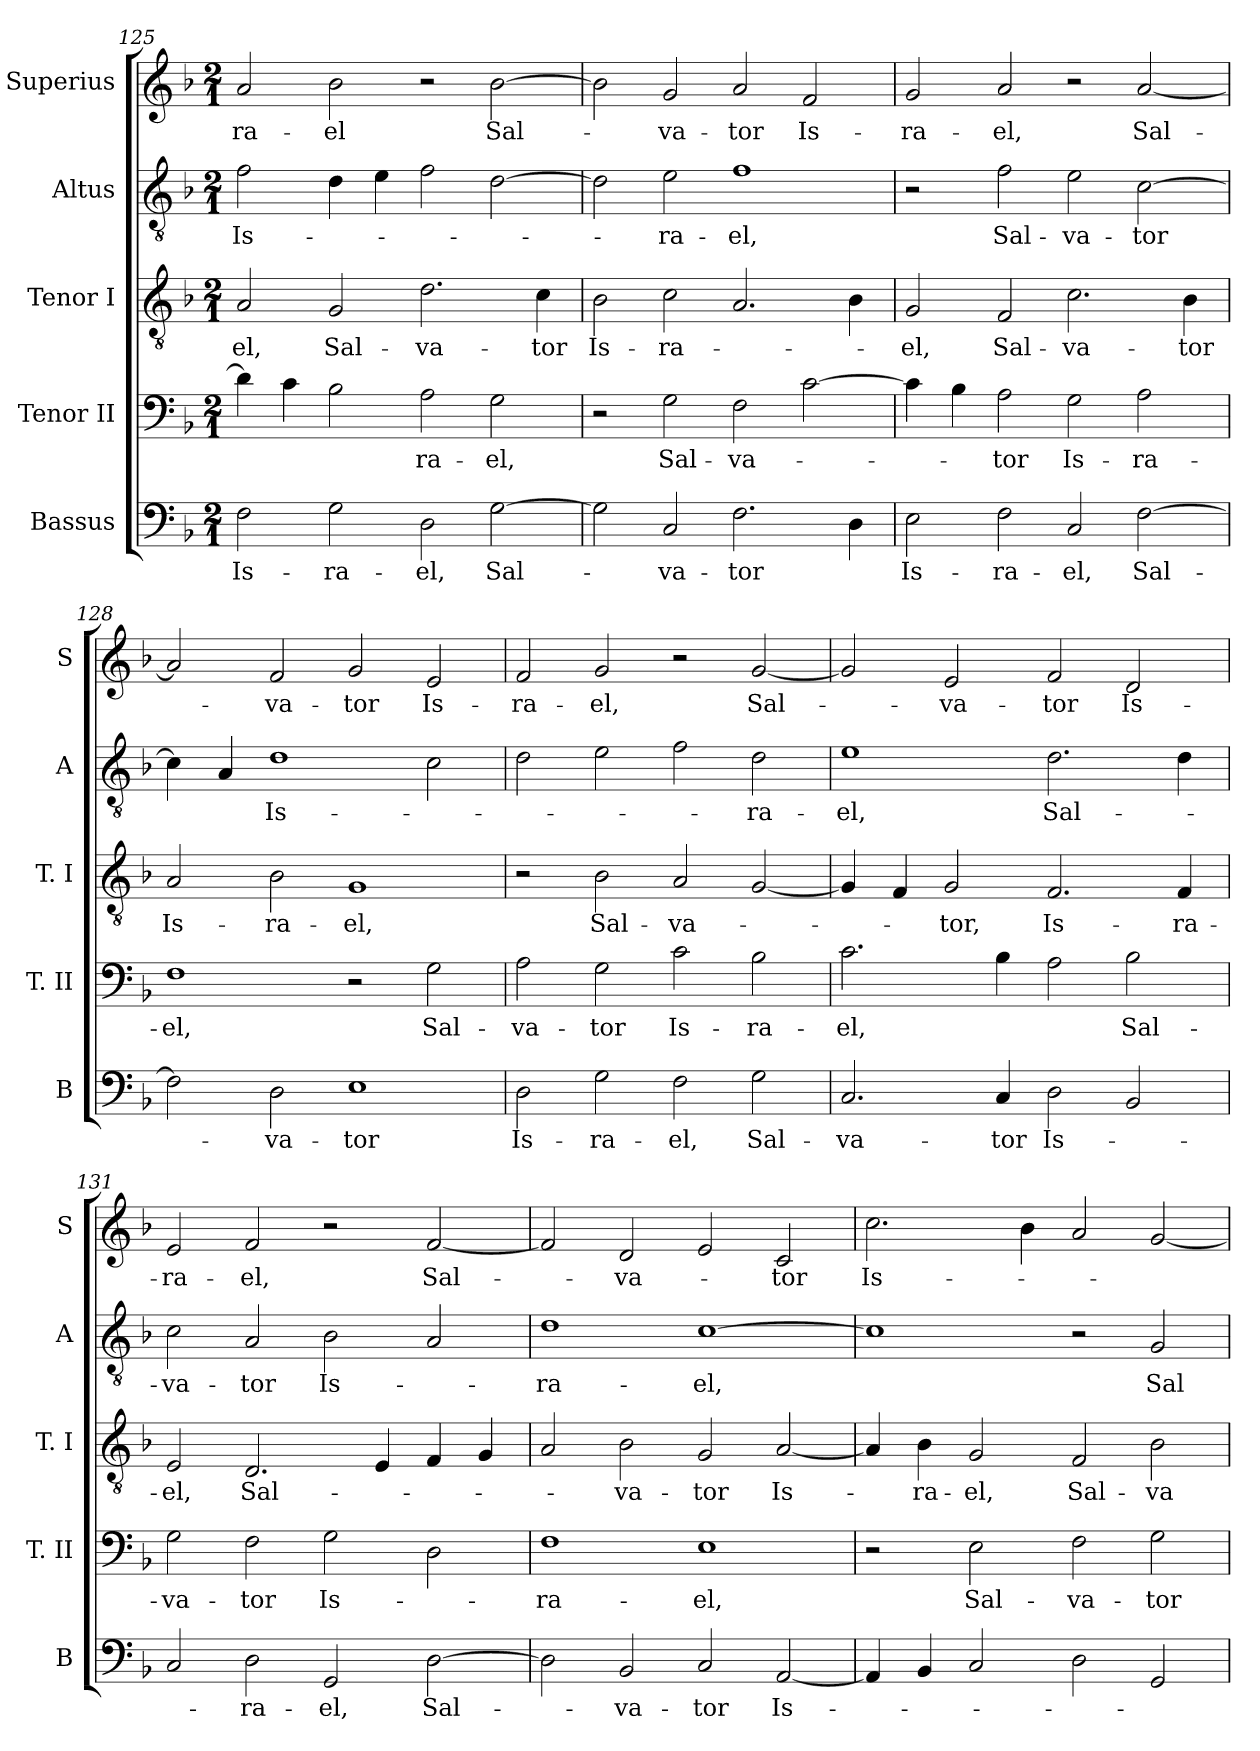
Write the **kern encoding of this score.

**kern	**text	**kern	**text	**kern	**text	**kern	**text	**kern	**text
*part5	*part5	*part4	*part4	*part3	*part3	*part2	*part2	*part1	*part1
*staff5	*staff5	*staff4	*staff4	*staff3	*staff3	*staff2	*staff2	*staff1	*staff1
*I"Bassus	*	*I"Tenor II	*	*I"Tenor I	*	*I"Altus	*	*I"Superius	*
*I'B	*	*I'T. II	*	*I'T. I	*	*I'A	*	*I'S	*
*clefF4	*	*clefF4	*	*clefGv2	*	*clefGv2	*	*clefG2	*
*k[b-]	*	*k[b-]	*	*k[b-]	*	*k[b-]	*	*k[b-]	*
*F:	*	*F:	*	*F:	*	*F:	*	*F:	*
*M2/1	*	*M2/1	*	*M2/1	*	*M2/1	*	*M2/1	*
=125	=125	=125	=125	=125	=125	=125	=125	=125	=125
2F	Is-	4d]	.	2A	-el,	2f	Is-	2a	-ra-
.	.	4c	.	.	.	.	.	.	.
2G	-ra-	2B-	.	2G	Sal-	4d	.	2b-	-el
.	.	.	.	.	.	4e	.	.	.
2D	-el,	2A	-ra-	2.d	-va-	2f	.	2r	.
[2G	Sal-	2G	-el,	.	.	[2d	.	[2b-	Sal-
.	.	.	.	4c	-tor	.	.	.	.
=126	=126	=126	=126	=126	=126	=126	=126	=126	=126
2G]	.	2r	.	2B-	Is-	2d]	.	2b-]	.
2C	-va-	2G	Sal-	2c	-ra-	2e	-ra-	2g	-va-
2.F	-tor	2F	-va-	2.A	.	1f	-el,	2a	-tor
.	.	[2c	.	.	.	.	.	2f	Is-
4D	.	.	.	4B-	.	.	.	.	.
=127	=127	=127	=127	=127	=127	=127	=127	=127	=127
2E	Is-	4c]	.	2G	-el,	2r	.	2g	-ra-
.	.	4B-	.	.	.	.	.	.	.
2F	-ra-	2A	-tor	2F	Sal-	2f	Sal-	2a	-el,
2C	-el,	2G	Is-	2.c	-va-	2e	-va-	2r	.
[2F	Sal-	2A	-ra-	.	.	[2c	-tor	[2a	Sal-
.	.	.	.	4B-	-tor	.	.	.	.
=128	=128	=128	=128	=128	=128	=128	=128	=128	=128
2F]	.	1F	-el,	2A	Is-	4c]	.	2a]	.
.	.	.	.	.	.	4A	.	.	.
2D	-va-	.	.	2B-	-ra-	1d	Is-	2f	-va-
1E	-tor	2r	.	1G	-el,	.	.	2g	-tor
.	.	2G	Sal-	.	.	2c	.	2e	Is-
=129	=129	=129	=129	=129	=129	=129	=129	=129	=129
2D	Is-	2A	-va-	2r	.	2d	.	2f	-ra-
2G	-ra-	2G	-tor	2B-	Sal-	2e	.	2g	-el,
2F	-el,	2c	Is-	2A	-va-	2f	.	2r	.
2G	Sal-	2B-	-ra-	[2G	.	2d	-ra-	[2g	Sal-
=130	=130	=130	=130	=130	=130	=130	=130	=130	=130
2.C	-va-	2.c	-el,	4G]	.	1e	-el,	2g]	.
.	.	.	.	4F	.	.	.	.	.
.	.	.	.	2G	-tor,	.	.	2e	-va-
4C	-tor	4B-	.	.	.	.	.	.	.
2D	Is-	2A	.	2.F	Is-	2.d	Sal-	2f	-tor
2BB-	.	2B-	Sal-	.	.	.	.	2d	Is-
.	.	.	.	4F	-ra-	4d	.	.	.
=131	=131	=131	=131	=131	=131	=131	=131	=131	=131
2C	.	2G	-va-	2E	-el,	2c	-va-	2e	-ra-
2D	-ra-	2F	-tor	2.D	Sal-	2A	-tor	2f	-el,
2GG	-el,	2G	Is-	.	.	2B-	Is-	2r	.
.	.	.	.	4E	.	.	.	.	.
[2D	Sal-	2D	.	4F	.	2A	.	[2f	Sal-
.	.	.	.	4G	.	.	.	.	.
=132	=132	=132	=132	=132	=132	=132	=132	=132	=132
2D]	.	1F	-ra-	2A	.	1d	-ra-	2f]	.
2BB-	-va-	.	.	2B-	-va-	.	.	2d	-va-
2C	-tor	1E	-el,	2G	-tor	[1c	-el,	2e	.
[2AA	Is-	.	.	[2A	Is-	.	.	2c	-tor
=133	=133	=133	=133	=133	=133	=133	=133	=133	=133
4AA]	.	2r	.	4A]	.	1c]	.	2.cc	Is-
4BB-	.	.	.	4B-	-ra-	.	.	.	.
2C	.	2E	Sal-	2G	-el,	.	.	.	.
.	.	.	.	.	.	.	.	4b-	.
2D	.	2F	-va-	2F	Sal-	2r	.	2a	.
2GG	.	2G	-tor	2B-	-va-	2G	Sal-	[2g	.
=	=	=	=	=	=	=	=	=	=
*-	*-	*-	*-	*-	*-	*-	*-	*-	*-
